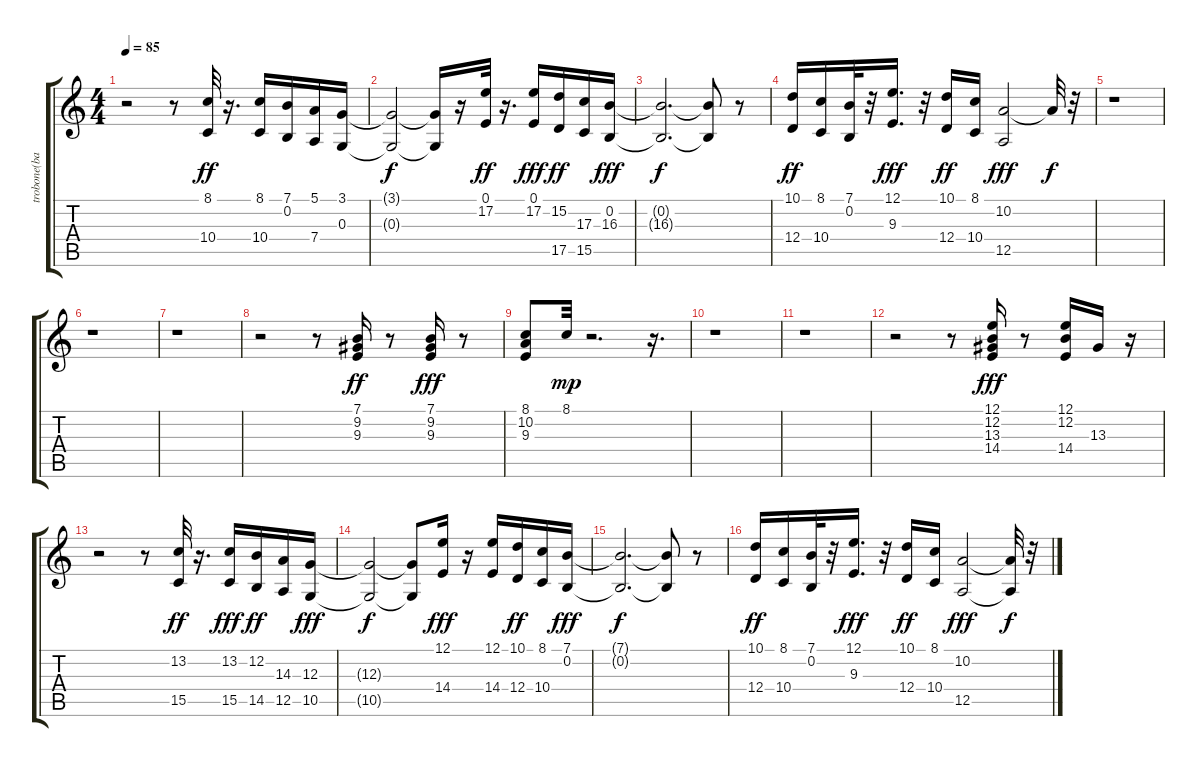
\track ("trobone(base)" "trobone(ba") {instrument brasssection}
\staff {score tabs}
\tuning (E4 B3 G3 D3 A2 E2) {hide}
\ts (4 4)
\tempo 85
\clef g2
\ks c
r.2{dy f} r.8 (8.1 10.4).32{dy ff} r.16{d} (8.1 10.4).16 (7.1 0.2).16 (5.1 7.4).16 (3.1 0.3).16 |
(3.1{t} 0.3{t}).2{dy f} (3.1{t} 0.3{t}).16 r.16 (0.1 17.2).32{dy ff} r.16{d} (0.1 17.2).16{dy fff} (15.2 17.5).16{dy ff} (17.3 15.5).16 (0.2 16.3).16{dy fff} |
(0.2{t} 16.3{t}).2{d dy f} (0.2{t} 16.3{t}).8 r.8 |
(10.1 12.4).16{dy ff} (8.1 10.4).16 (7.1 0.2).32 r.32 (12.1 9.3).16{d dy fff} r.32 (10.1 12.4).16{dy ff} (8.1 10.4).16 (10.2 12.5).2{dy fff} 10.2{t}.32{dy f} r.32 |
r.1 |
r.1 |
r.1 |
r.2 r.8 (7.1 9.2 9.3).16{dy ff} r.8 (7.1 9.2 9.3).16{dy fff} r.8 |
(8.1 10.2 9.3).8 8.1.32{dy mp} r.2{d} r.16{d} |
r.1 |
r.1 |
r.2 r.8 (12.1 12.2 13.3 14.4).16{dy fff} r.8 (12.1 12.2 14.4).16 13.3.16 r.16 |
r.2 r.8 (13.2 15.5).32{dy ff} r.16{d} (13.2 15.5).16{dy fff} (12.2 14.5).16{dy ff} (14.3 12.5).16 (12.3 10.5).16{dy fff} |
(12.3{t} 10.5{t}).2{dy f} (12.3{t} 10.5{t}).8 (12.1 14.4).16{dy fff} r.16 (12.1 14.4).16 (10.1 12.4).16{dy ff} (8.1 10.4).16 (7.1 0.2).16{dy fff} |
(7.1{t} 0.2{t}).2{d dy f} (7.1{t} 0.2{t}).8 r.8 |
(10.1 12.4).16{dy ff} (8.1 10.4).16 (7.1 0.2).32 r.32 (12.1 9.3).16{d dy fff} r.32 (10.1 12.4).16{dy ff} (8.1 10.4).16 (10.2 12.5).2{dy fff} (10.2{t} 12.5{t}).32{dy f} r.32
